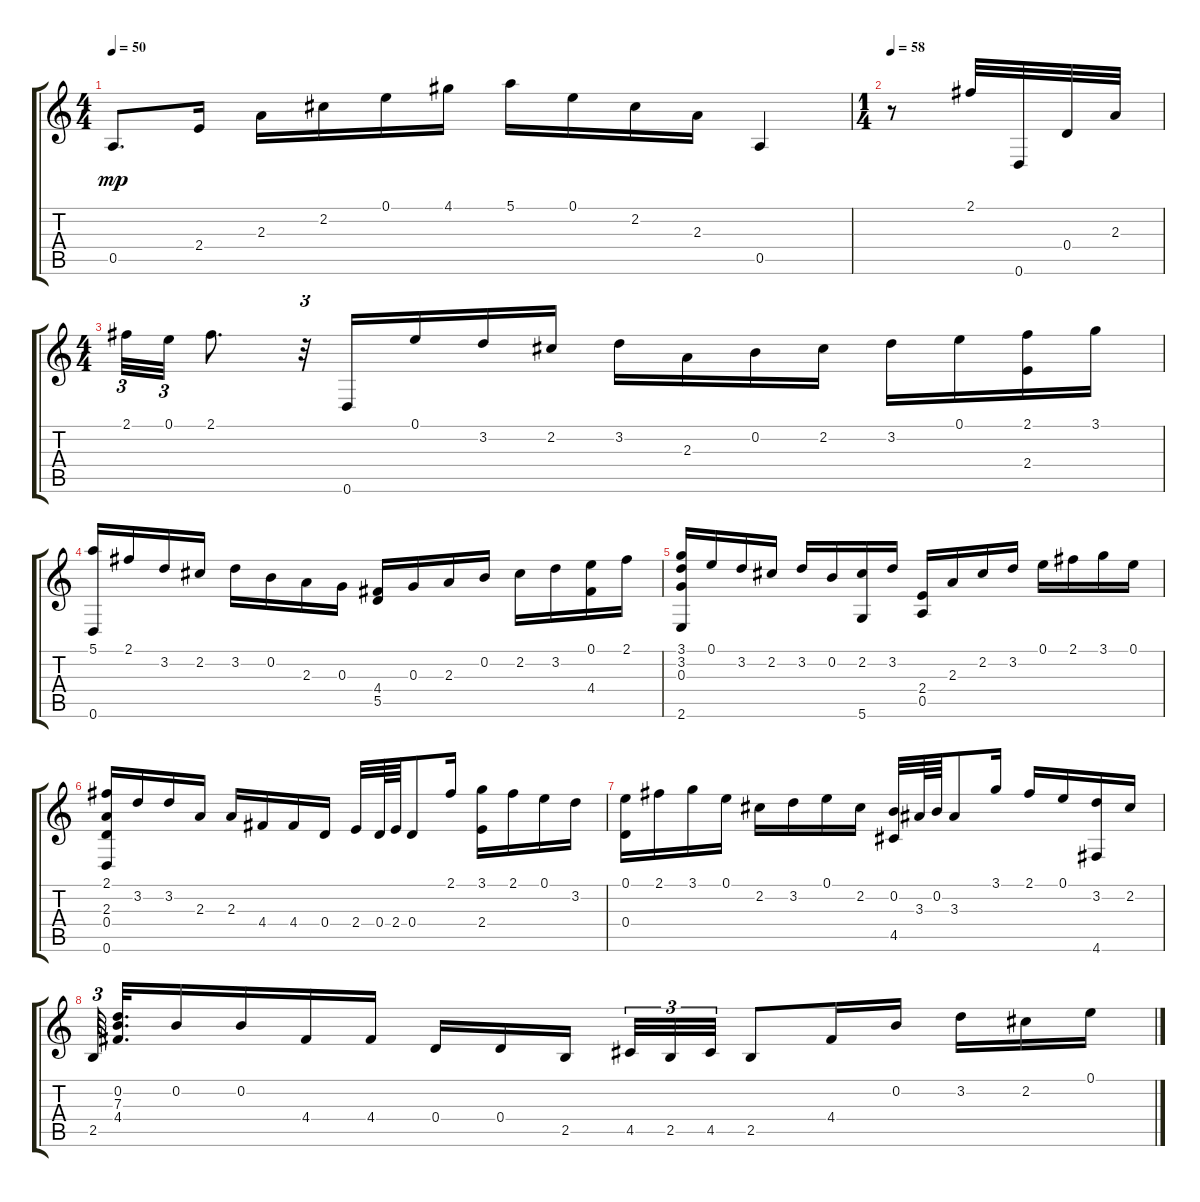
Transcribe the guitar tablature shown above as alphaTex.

\track "" {instrument acousticguitarnylon}
\staff {score tabs}
\tuning (E4 B3 G3 D3 A2 D2) {hide}
\ts (4 4)
\tempo 50
\clef g2
\ks c
0.5.8{d dy mp} 2.4.16 2.3.16 2.2.16 0.1.16 4.1.16 5.1.16 0.1.16 2.2.16 2.3.16 0.5.4 |
\ts (1 4)
\tempo 58
r.8 2.1.32 0.6.32 0.4.32 2.3.32 |
\ts (4 4)
2.1.32{tu (3 2)} 0.1.32{tu (3 2)} 2.1.8{d} r.32{tu (3 2)} 0.6.16 0.1.16 3.2.16 2.2.16 3.2.16 2.3.16 0.2.16 2.2.16 3.2.16 0.1.16 (2.1 2.4).16 3.1.16 |
(5.1 0.6).16 2.1.16 3.2.16 2.2.16 3.2.16 0.2.16 2.3.16 0.3.16 (4.4 5.5).16 0.3.16 2.3.16 0.2.16 2.2.16 3.2.16 (0.1 4.4).16 2.1.16 |
(3.1 3.2 0.3 2.6).16 0.1.16 3.2.16 2.2.16 3.2.16 0.2.16 (2.2 5.6).16 3.2.16 (2.4 0.5).16 2.3.16 2.2.16 3.2.16 0.1.16 2.1.16 3.1.16 0.1.16 |
(2.1 2.3 0.4 0.6).16 3.2.16 3.2.16 2.3.16 2.3.16 4.4.16 4.4.16 0.4.16 2.4.32 0.4.64 2.4.64 0.4.8 2.1.16 (3.1 2.4).16 2.1.16 0.1.16 3.2.16 |
(0.1 0.4).16 2.1.16 3.1.16 0.1.16 2.2.16 3.2.16 0.1.16 2.2.16 (0.2 4.5).32 3.3.64 0.2.64 3.3.8 3.1.16 2.1.16 0.1.16 (3.2 4.6).16 2.2.16 |
2.5.64{tu (3 2)} (0.2 7.3 4.4).32{d} 0.2.16 0.2.16 4.4.16 4.4.16 0.4.16 0.4.16 2.5.16 4.5.32{tu (3 2)} 2.5.32{tu (3 2)} 4.5.32{tu (3 2)} 2.5.8 4.4.16 0.2.16 3.2.16 2.2.16 0.1.16
